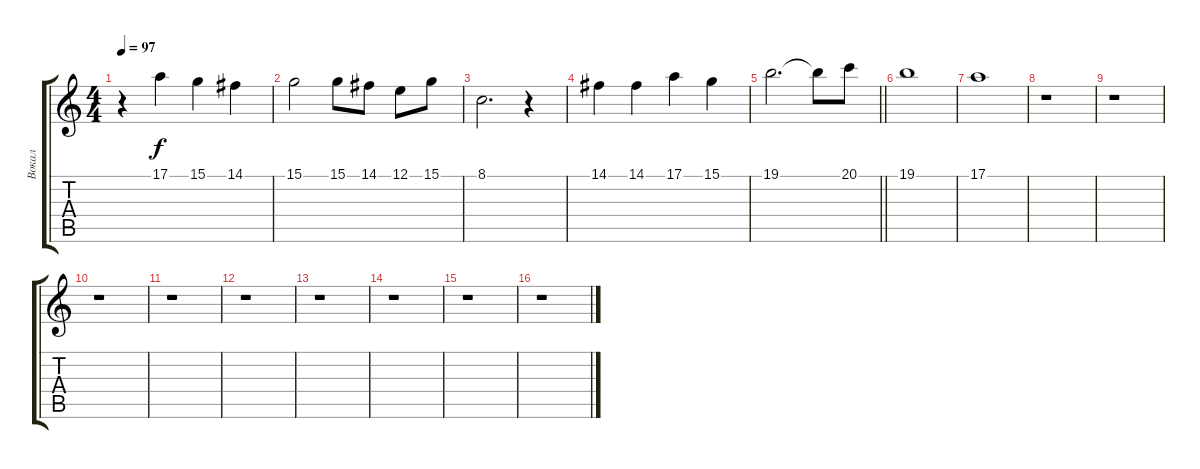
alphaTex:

\track ("Вокал" "Вокал") {instrument tremolostrings}
\staff {score tabs}
\tuning (E4 B3 G3 D3 A2 E2) {hide}
\ts (4 4)
\tempo 97
\clef g2
\ks c
r.4{dy f} 17.1.4 15.1.4 14.1.4 |
15.1.2 15.1.8 14.1.8 12.1.8 15.1.8 |
8.1.2{d} r.4 |
14.1.4 14.1.4 17.1.4 15.1.4 |
\barLineRight lightlight
19.1.2{d} 19.1{t}.8 20.1.8 |
19.1.1 |
17.1.1 |
r.1 |
r.1 |
r.1 |
r.1 |
r.1 |
r.1 |
r.1 |
r.1 |
r.1
